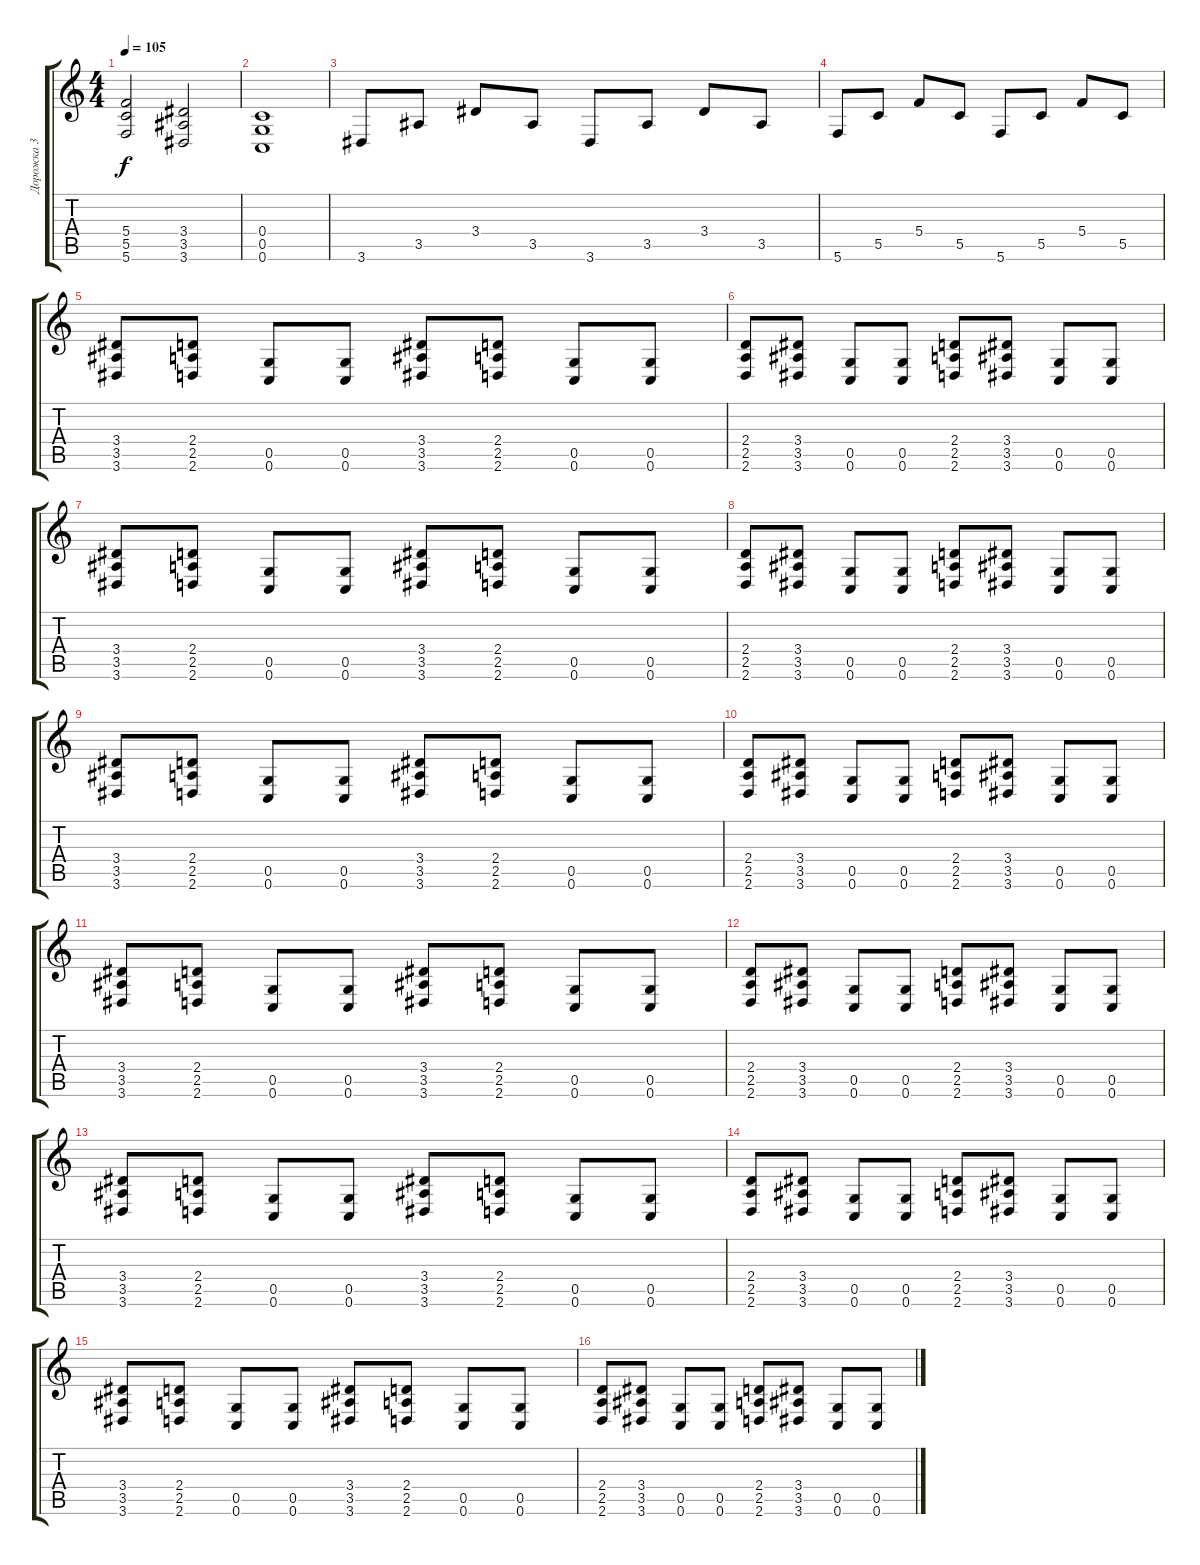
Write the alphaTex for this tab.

\track ("Дорожка 3" "Дорожка 3") {instrument distortionguitar}
\staff {score tabs}
\tuning (D4 A3 F3 C3 G2 C2) {hide}
\ts (4 4)
\tempo 105
\clef g2
\ks c
(5.4 5.5 5.6).2{dy f} (3.4 3.5 3.6).2 |
(0.4 0.5 0.6).1 |
3.6.8 3.5.8 3.4.8 3.5.8 3.6.8 3.5.8 3.4.8 3.5.8 |
5.6.8 5.5.8 5.4.8 5.5.8 5.6.8 5.5.8 5.4.8 5.5.8 |
(3.4 3.5 3.6).8 (2.4 2.5 2.6).8 (0.5 0.6).8 (0.5 0.6).8 (3.4 3.5 3.6).8 (2.4 2.5 2.6).8 (0.5 0.6).8 (0.5 0.6).8 |
(2.4 2.5 2.6).8 (3.4 3.5 3.6).8 (0.5 0.6).8 (0.5 0.6).8 (2.4 2.5 2.6).8 (3.4 3.5 3.6).8 (0.5 0.6).8 (0.5 0.6).8 |
(3.4 3.5 3.6).8 (2.4 2.5 2.6).8 (0.5 0.6).8 (0.5 0.6).8 (3.4 3.5 3.6).8 (2.4 2.5 2.6).8 (0.5 0.6).8 (0.5 0.6).8 |
(2.4 2.5 2.6).8 (3.4 3.5 3.6).8 (0.5 0.6).8 (0.5 0.6).8 (2.4 2.5 2.6).8 (3.4 3.5 3.6).8 (0.5 0.6).8 (0.5 0.6).8 |
(3.4 3.5 3.6).8 (2.4 2.5 2.6).8 (0.5 0.6).8 (0.5 0.6).8 (3.4 3.5 3.6).8 (2.4 2.5 2.6).8 (0.5 0.6).8 (0.5 0.6).8 |
(2.4 2.5 2.6).8 (3.4 3.5 3.6).8 (0.5 0.6).8 (0.5 0.6).8 (2.4 2.5 2.6).8 (3.4 3.5 3.6).8 (0.5 0.6).8 (0.5 0.6).8 |
(3.4 3.5 3.6).8 (2.4 2.5 2.6).8 (0.5 0.6).8 (0.5 0.6).8 (3.4 3.5 3.6).8 (2.4 2.5 2.6).8 (0.5 0.6).8 (0.5 0.6).8 |
(2.4 2.5 2.6).8 (3.4 3.5 3.6).8 (0.5 0.6).8 (0.5 0.6).8 (2.4 2.5 2.6).8 (3.4 3.5 3.6).8 (0.5 0.6).8 (0.5 0.6).8 |
(3.4 3.5 3.6).8 (2.4 2.5 2.6).8 (0.5 0.6).8 (0.5 0.6).8 (3.4 3.5 3.6).8 (2.4 2.5 2.6).8 (0.5 0.6).8 (0.5 0.6).8 |
(2.4 2.5 2.6).8 (3.4 3.5 3.6).8 (0.5 0.6).8 (0.5 0.6).8 (2.4 2.5 2.6).8 (3.4 3.5 3.6).8 (0.5 0.6).8 (0.5 0.6).8 |
(3.4 3.5 3.6).8 (2.4 2.5 2.6).8 (0.5 0.6).8 (0.5 0.6).8 (3.4 3.5 3.6).8 (2.4 2.5 2.6).8 (0.5 0.6).8 (0.5 0.6).8 |
(2.4 2.5 2.6).8 (3.4 3.5 3.6).8 (0.5 0.6).8 (0.5 0.6).8 (2.4 2.5 2.6).8 (3.4 3.5 3.6).8 (0.5 0.6).8 (0.5 0.6).8
